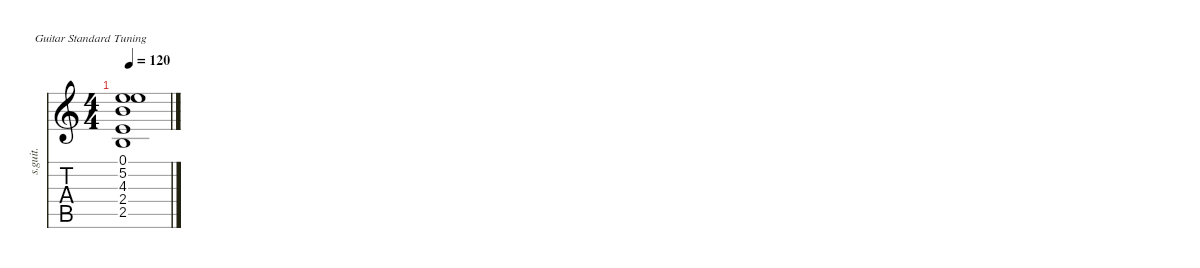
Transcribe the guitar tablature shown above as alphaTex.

\defaultSystemsLayout 4
\hideDynamics
\bracketExtendMode nobrackets
\otherSystemsTrackNameOrientation horizontal
\track ("Steel Guitar" "s.guit.") {instrument acousticguitarsteel}
\staff {score tabs}
\tuning (E4 B3 G3 D3 A2 E2)
\ts (4 4)
\tempo 120
\clef g2
\ks c
(0.1{t} 5.2{t} 4.3{t} 2.4{t} 2.5{t}).1{dy mf beam Up}
